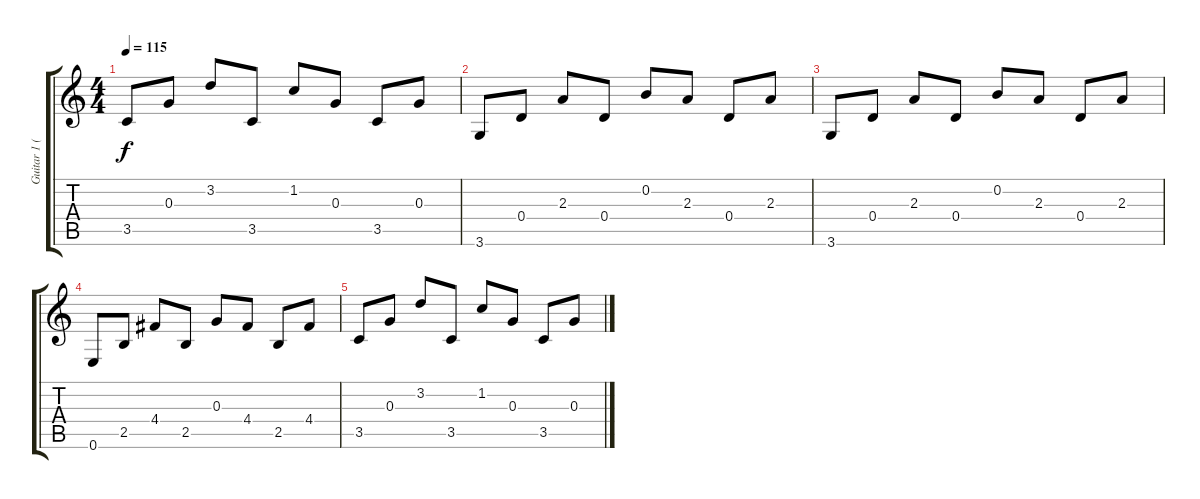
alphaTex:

\track ("Guitar 1 (Andy)" "Guitar 1 (") {instrument electricguitarclean}
\staff {score tabs}
\tuning (E4 B3 G3 D3 A2 E2) {hide}
\ts (4 4)
\tempo 115
\clef g2
\ks c
3.5.8{dy f volume 1} 0.3.8 3.2.8 3.5.8 1.2.8 0.3.8 3.5.8 0.3.8 |
3.6.8 0.4.8 2.3.8 0.4.8 0.2.8 2.3.8 0.4.8 2.3.8 |
3.6.8 0.4.8 2.3.8 0.4.8 0.2.8 2.3.8 0.4.8 2.3.8 |
0.6.8 2.5.8 4.4.8 2.5.8 0.3.8 4.4.8 2.5.8 4.4.8 |
3.5.8 0.3.8 3.2.8 3.5.8 1.2.8 0.3.8 3.5.8 0.3.8
